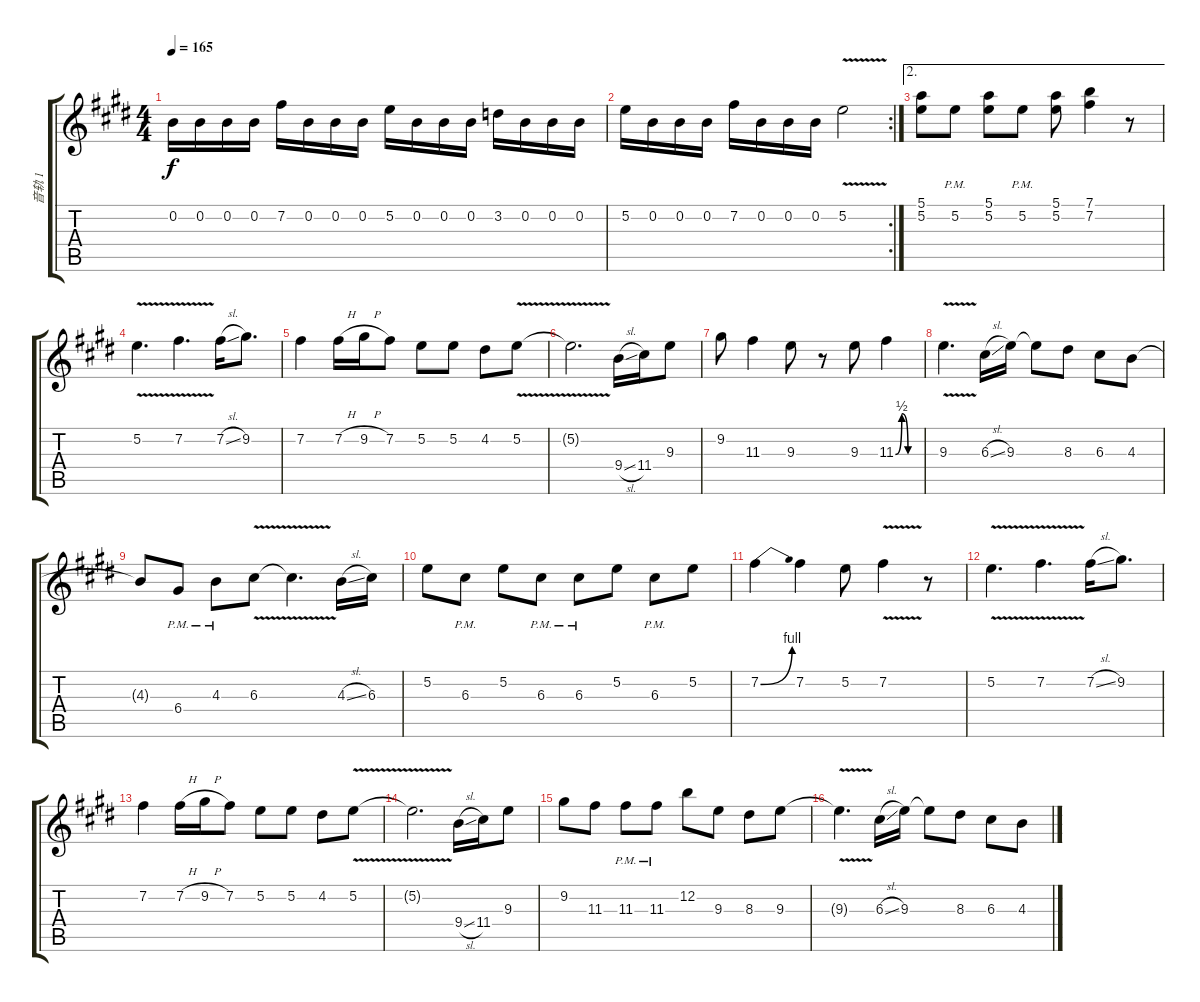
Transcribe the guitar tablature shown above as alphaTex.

\track ("音轨 1" "音轨 1") {instrument distortionguitar}
\staff {score tabs}
\tuning (E4 B3 G3 D3 A2 E2) {hide}
\ts (4 4)
\tempo 165
\clef g2
\ks e
0.2.16{dy f} 0.2.16 0.2.16 0.2.16 7.2.16 0.2.16 0.2.16 0.2.16 5.2.16 0.2.16 0.2.16 0.2.16 3.2.16 0.2.16 0.2.16 0.2.16 |
\rc 2
5.2.16 0.2.16 0.2.16 0.2.16 7.2.16 0.2.16 0.2.16 0.2.16 5.2{v}.2 |
\ae 2
(5.1 5.2).8 5.2{pm}.8 (5.1 5.2).8 5.2{pm}.8 (5.1 5.2).8 (7.1 7.2).4 r.8 |
5.2{v}.4{d} 7.2{v}.4{d} 7.2{sl}.16 9.2.8{d} |
7.2.4 7.2{h}.16 9.2{h}.16 7.2.8 5.2.8 5.2.8 4.2.8 5.2{v}.8 |
5.2{t}.2{d} 9.4{sl}.16 11.4.16 9.3.8 |
9.2.8 11.3.4 9.3.8 r.8 9.3.8 11.3{be (custom 0 0 15 2 30 0 60 0)}.4 |
9.3{v}.4{d} 6.3{sl}.16 9.3.16 9.3{t}.8 8.3.8 6.3.8 4.3.8 |
4.3{t}.8 6.4{pm}.8 4.3{pm}.8 6.3{v}.8 6.3{t}.4{d} 4.3{sl}.16 6.3.16 |
5.2.8 6.3{pm}.8 5.2.8 6.3{pm}.8 6.3{pm}.8 5.2.8 6.3{pm}.8 5.2.8 |
7.2{be (bend 0 0 60 4)}.4 7.2.4 5.2.8 7.2{v}.4 r.8 |
5.2{v}.4{d} 7.2{v}.4{d} 7.2{sl}.16 9.2.8{d} |
7.2.4 7.2{h}.16 9.2{h}.16 7.2.8 5.2.8 5.2.8 4.2.8 5.2{v}.8 |
5.2{t}.2{d} 9.4{sl}.16 11.4.16 9.3.8 |
9.2.8 11.3.8 11.3{pm}.8 11.3{pm}.8 12.2.8 9.3.8 8.3.8 9.3.8 |
9.3{v t}.4{d} 6.3{sl}.16 9.3.16 9.3{t}.8 8.3.8 6.3.8 4.3.8
